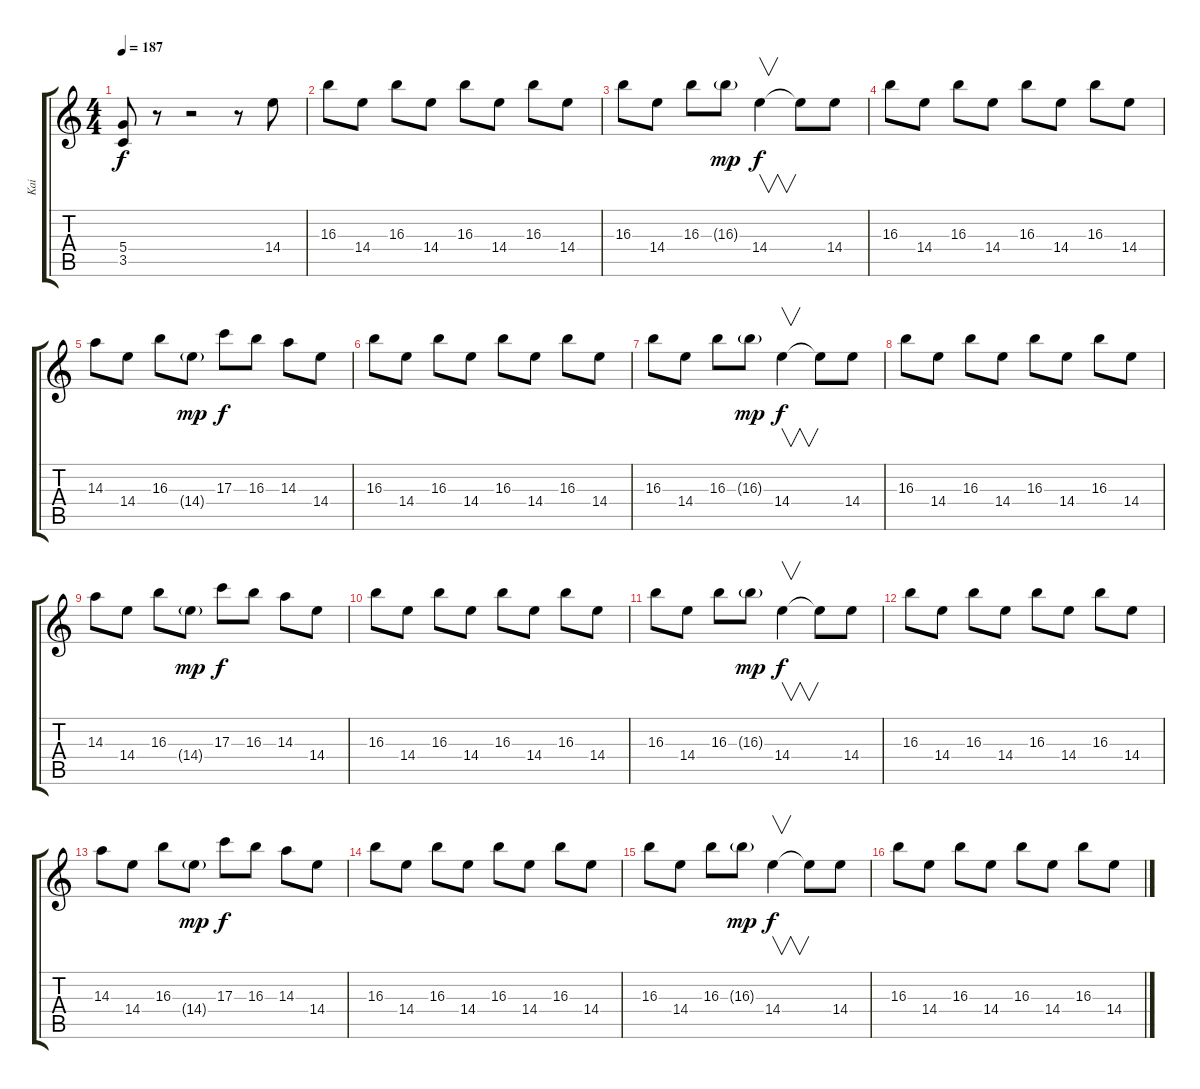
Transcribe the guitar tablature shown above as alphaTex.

\track ("Kai" "Kai") {instrument overdrivenguitar}
\staff {score tabs}
\tuning (E4 B3 G3 D3 A2 E2) {hide}
\ts (4 4)
\tempo 187
\clef g2
\ks c
(5.4 3.5).8{dy f} r.8 r.2 r.8 14.4.8 |
16.3.8 14.4.8 16.3.8 14.4.8 16.3.8 14.4.8 16.3.8 14.4.8 |
16.3.8 14.4.8 16.3.8 16.3{g}.8{dy mp} 14.4.4{v dy f} 14.4{t}.8 14.4.8 |
16.3.8 14.4.8 16.3.8 14.4.8 16.3.8 14.4.8 16.3.8 14.4.8 |
14.3.8 14.4.8 16.3.8 14.4{g}.8{dy mp} 17.3.8{dy f} 16.3.8 14.3.8 14.4.8 |
16.3.8 14.4.8 16.3.8 14.4.8 16.3.8 14.4.8 16.3.8 14.4.8 |
16.3.8 14.4.8 16.3.8 16.3{g}.8{dy mp} 14.4.4{v dy f} 14.4{t}.8 14.4.8 |
16.3.8 14.4.8 16.3.8 14.4.8 16.3.8 14.4.8 16.3.8 14.4.8 |
14.3.8 14.4.8 16.3.8 14.4{g}.8{dy mp} 17.3.8{dy f} 16.3.8 14.3.8 14.4.8 |
16.3.8 14.4.8 16.3.8 14.4.8 16.3.8 14.4.8 16.3.8 14.4.8 |
16.3.8 14.4.8 16.3.8 16.3{g}.8{dy mp} 14.4.4{v dy f} 14.4{t}.8 14.4.8 |
16.3.8 14.4.8 16.3.8 14.4.8 16.3.8 14.4.8 16.3.8 14.4.8 |
14.3.8 14.4.8 16.3.8 14.4{g}.8{dy mp} 17.3.8{dy f} 16.3.8 14.3.8 14.4.8 |
16.3.8 14.4.8 16.3.8 14.4.8 16.3.8 14.4.8 16.3.8 14.4.8 |
16.3.8 14.4.8 16.3.8 16.3{g}.8{dy mp} 14.4.4{v dy f} 14.4{t}.8 14.4.8 |
16.3.8 14.4.8 16.3.8 14.4.8 16.3.8 14.4.8 16.3.8 14.4.8
